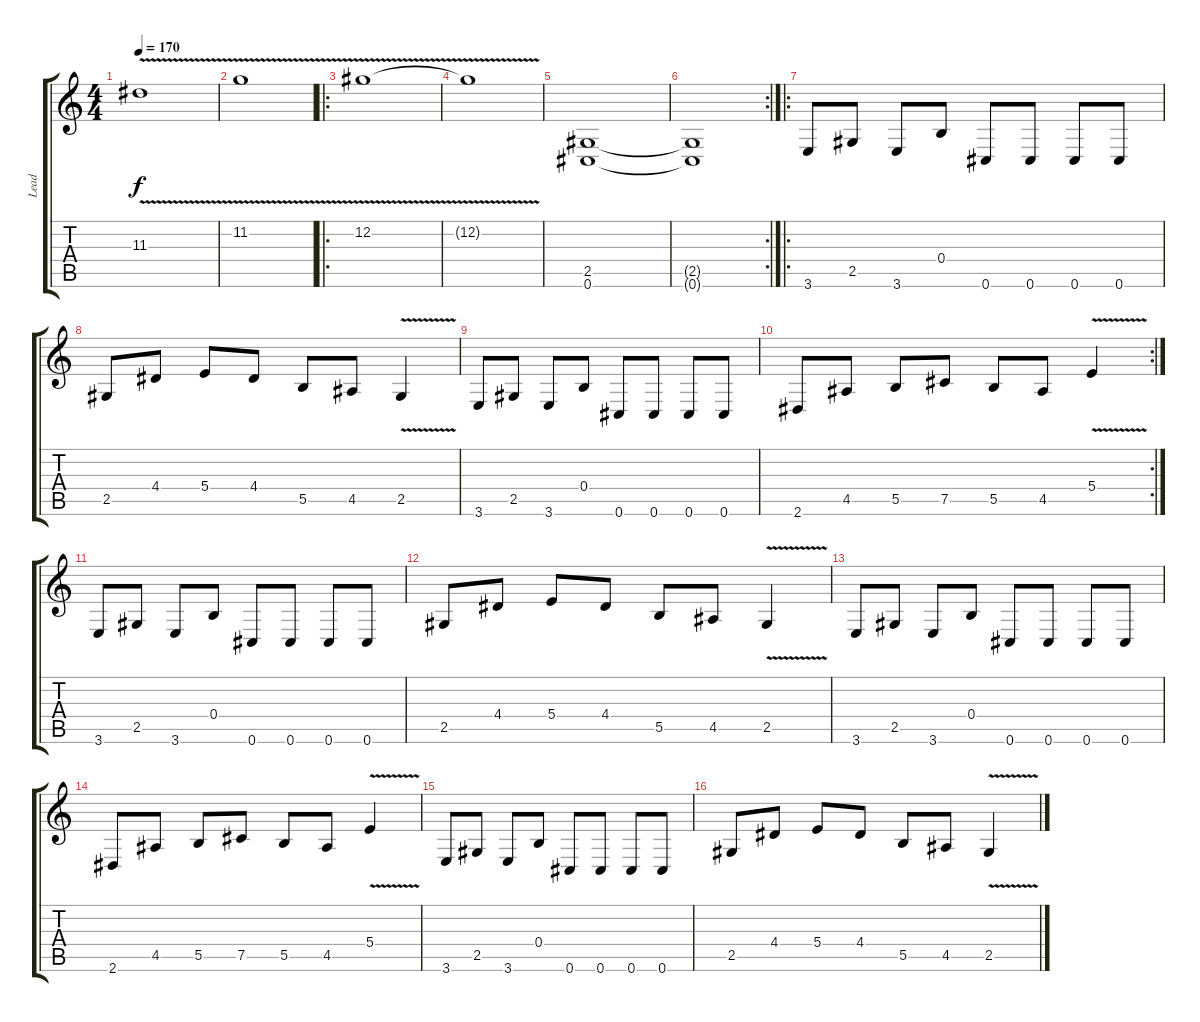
\track ("Lead" "Lead") {instrument distortionguitar}
\staff {score tabs}
\tuning (Db4 Ab3 E3 B2 Gb2 Db2) {hide}
\ts (4 4)
\tempo 170
\clef g2
\ks c
11.3{v}.1{dy f} |
11.2{v}.1 |
\ro
12.2{v}.1{volume 4} |
12.2{t}.1 |
(2.5 0.6).1{volume 14} |
\rc 2
(2.5{t} 0.6{t}).1 |
\ro
3.6.8 2.5.8 3.6.8 0.4.8 0.6.8 0.6.8 0.6.8 0.6.8 |
2.5.8 4.4.8 5.4.8 4.4.8 5.5.8 4.5.8 2.5{v}.4 |
3.6.8 2.5.8 3.6.8 0.4.8 0.6.8 0.6.8 0.6.8 0.6.8 |
\rc 2
2.6.8 4.5.8 5.5.8 7.5.8 5.5.8 4.5.8 5.4{v}.4 |
3.6.8 2.5.8 3.6.8 0.4.8 0.6.8 0.6.8 0.6.8 0.6.8 |
2.5.8 4.4.8 5.4.8 4.4.8 5.5.8 4.5.8 2.5{v}.4 |
3.6.8 2.5.8 3.6.8 0.4.8 0.6.8 0.6.8 0.6.8 0.6.8 |
2.6.8 4.5.8 5.5.8 7.5.8 5.5.8 4.5.8 5.4{v}.4 |
3.6.8 2.5.8 3.6.8 0.4.8 0.6.8 0.6.8 0.6.8 0.6.8 |
2.5.8 4.4.8 5.4.8 4.4.8 5.5.8 4.5.8 2.5{v}.4
